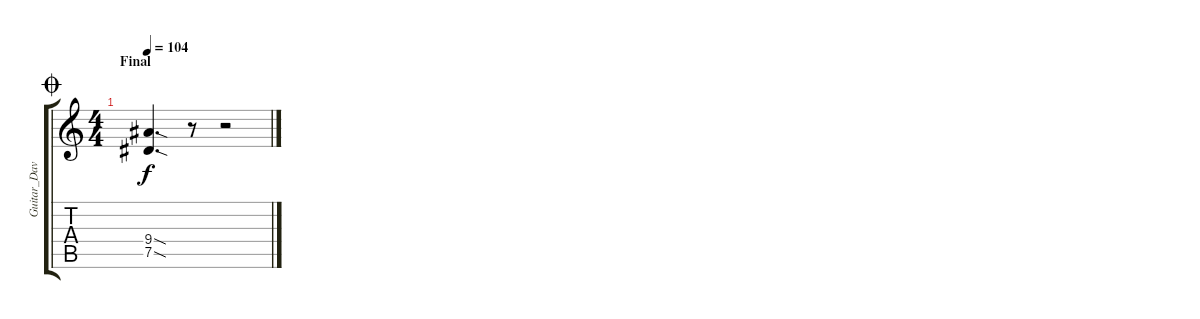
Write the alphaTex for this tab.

\track ("Guitar_DaveMurray" "Guitar_Dav") {instrument distortionguitar}
\staff {score tabs}
\tuning (Eb4 Bb3 Gb3 Db3 Ab2 Eb2) {hide}
\ts (4 4)
\section ("" "Final")
\jump coda
\tempo 104
\clef g2
\ks c
(9.4{sod} 7.5{sod}).4{d dy f} r.8 r.2
